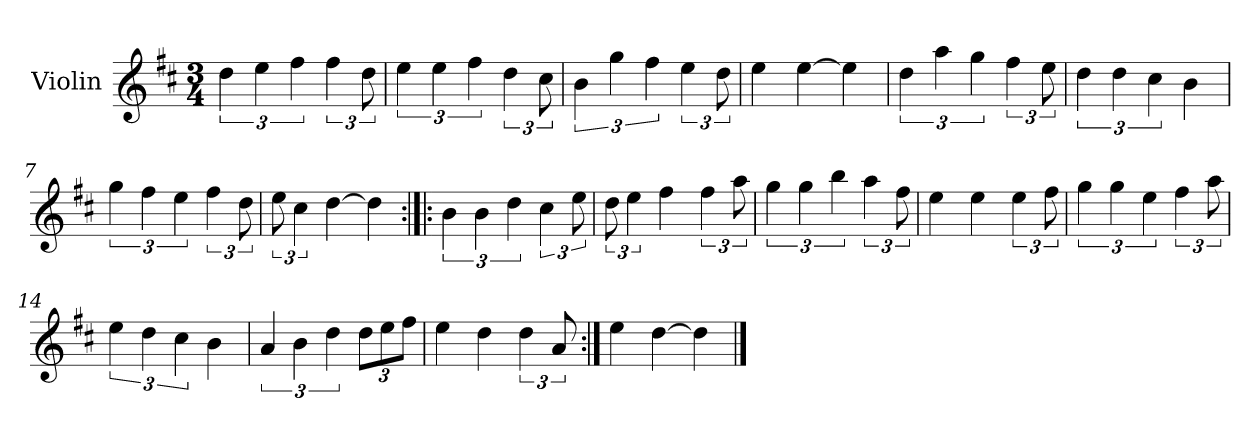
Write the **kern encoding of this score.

**kern
*part1
*staff1
*I"Violin
*I'Vln.
*clefG2
*k[f#c#]
*M3/4
=1
6dd\
6ee\
6ff#\
6ff#\
12dd\
=2
6ee\
6ee\
6ff#\
6dd\
12cc#\
=3
6b\
6gg\
6ff#\
6ee\
12dd\
=4
4ee\
[4ee\
4ee\]
!!LO:LB:g=z
=5
6dd\
6aa\
6gg\
6ff#\
12ee\
=6
6dd\
6dd\
6cc#\
4b\
=7
6gg\
6ff#\
6ee\
6ff#\
12dd\
=8
12ee\
6cc#\
[4dd\
4dd\]
!!LO:LB:g=z
=9:|!|:
6b\
6b\
6dd\
6cc#\
12ee\
=10
12dd\
6ee\
4ff#\
6ff#\
12aa\
=11
6gg\
6gg\
6bb\
6aa\
12ff#\
=12
4ee\
4ee\
6ee\
12ff#\
!!LO:LB:g=z
=13
6gg\
6gg\
6ee\
6ff#\
12aa\
=14
6ee\
6dd\
6cc#\
4b\
=15
6a/
6b\
6dd\
*Xbrackettup
12dd\L
12ee\
12ff#\J
=16
4ee\
4dd\
*brackettup
6dd\
12a/
=17:|!
4ee\
[4dd\
4dd\]
==
*-
